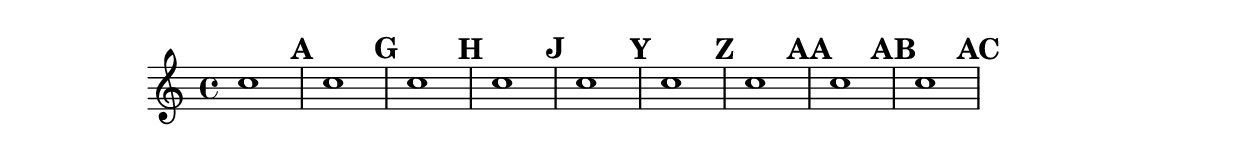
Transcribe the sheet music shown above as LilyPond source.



\header {

  texidoc= "Rehearsal marks in letter style: the I is skipped, and
after Z, double letters are used.  The mark may be set with
@code{\\mark NUMBER}, or with @code{Score.rehearsalMark}."

}

\version "2.14.0"
\paper { ragged-right = ##t } 

\relative c'' {
  c1  \mark \default
  c1  \mark #7
  c1  \mark \default
  c1  \mark \default
  c1  \mark \default
  \set Score.rehearsalMark = #24
  c1  \mark \default
  c1  \mark \default
  c1  \mark \default
  c1  \mark \default
}
